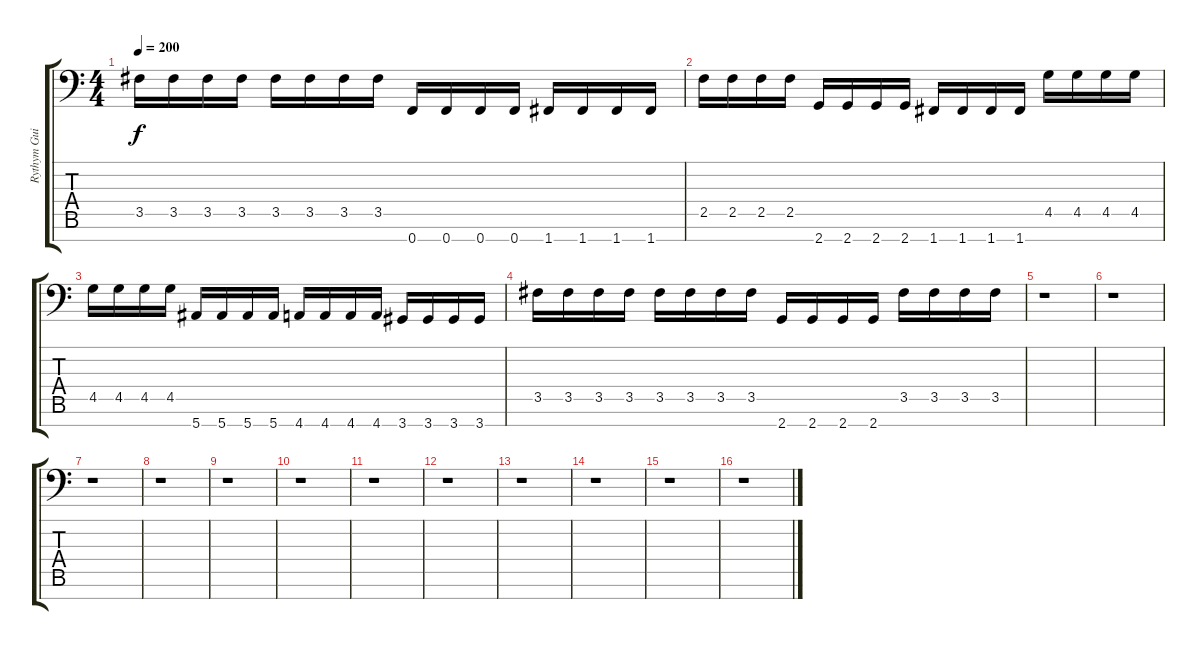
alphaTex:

\track ("Rythym Guitar 2 (Tuned To F)" "Rythym Gui") {instrument distortionguitar}
\staff {score tabs}
\tuning (Bb3 Gb3 Db3 Ab2 Eb2 Bb1 F1) {hide}
\ts (4 4)
\tempo 200
\clef f4
\ks c
3.5.16{dy f} 3.5.16 3.5.16 3.5.16 3.5.16 3.5.16 3.5.16 3.5.16 0.7.16 0.7.16 0.7.16 0.7.16 1.7.16 1.7.16 1.7.16 1.7.16 |
2.5.16 2.5.16 2.5.16 2.5.16 2.7.16 2.7.16 2.7.16 2.7.16 1.7.16 1.7.16 1.7.16 1.7.16 4.5.16 4.5.16 4.5.16 4.5.16 |
4.5.16 4.5.16 4.5.16 4.5.16 5.7.16 5.7.16 5.7.16 5.7.16 4.7.16 4.7.16 4.7.16 4.7.16 3.7.16 3.7.16 3.7.16 3.7.16 |
3.5.16 3.5.16 3.5.16 3.5.16 3.5.16 3.5.16 3.5.16 3.5.16 2.7.16 2.7.16 2.7.16 2.7.16 3.5.16 3.5.16 3.5.16 3.5.16 |
r.1 |
r.1 |
r.1 |
r.1 |
r.1 |
r.1 |
r.1 |
r.1 |
r.1 |
r.1 |
r.1 |
r.1
